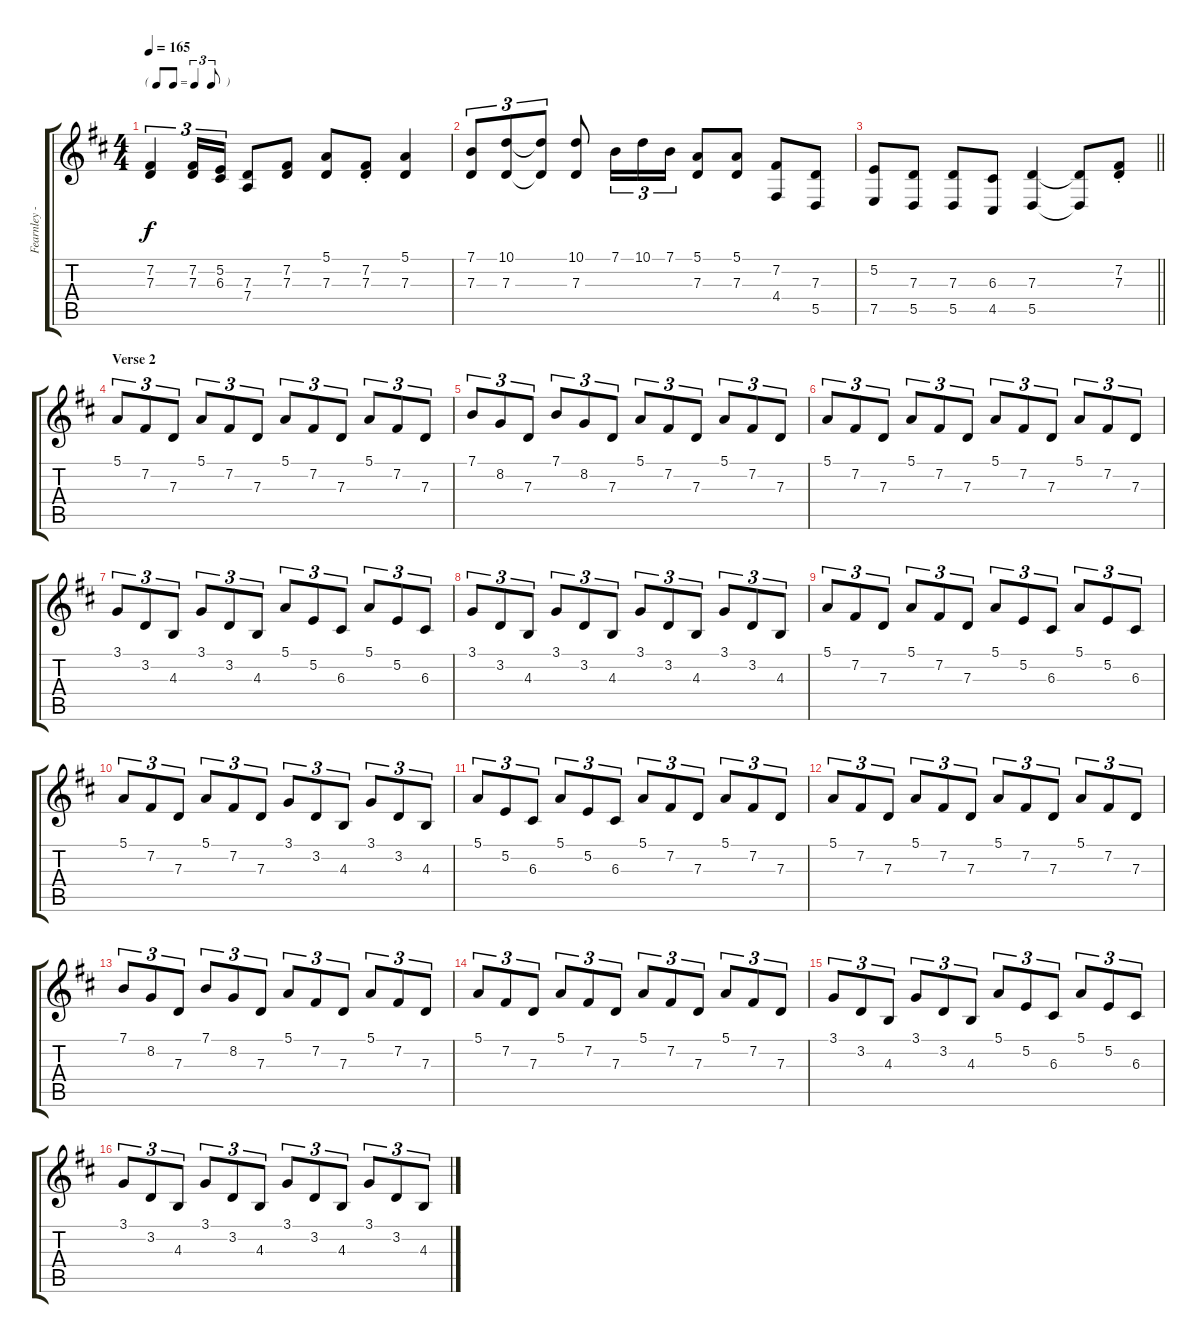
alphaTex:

\track ("Fearnley - Accordion" "Fearnley -") {instrument accordion}
\staff {score tabs}
\tuning (E4 B3 G3 D3 A2 E2) {hide}
\ts (4 4)
\tf triplet8th
\tempo 165
\clef g2
\ks d
(7.2 7.3).4{tu (3 2) dy f} (7.2 7.3).16{tu (3 2)} (5.2 6.3).16{tu (3 2)} (7.3 7.4).8 (7.2 7.3).8 (5.1 7.3).8 (7.2{st} 7.3{st}).8 (5.1 7.3).4 |
(7.1 7.3).8{tu (3 2)} (10.1 7.3).8{tu (3 2)} (10.1{t} 7.3{t}).8{tu (3 2)} (10.1 7.3).8 7.1.16{tu (3 2)} 10.1.16{tu (3 2)} 7.1.16{tu (3 2)} (5.1 7.3).8 (5.1 7.3).8 (7.2 4.4).8 (7.3 5.5).8 |
\barLineRight lightlight
(5.2 7.5).8 (7.3 5.5).8 (7.3 5.5).8 (6.3 4.5).8 (7.3 5.5).4 (7.3{t} 5.5{t}).8 (7.2{st} 7.3{st}).8 |
\section ("" "Verse 2")
5.1.8{tu (3 2)} 7.2.8{tu (3 2)} 7.3.8{tu (3 2)} 5.1.8{tu (3 2)} 7.2.8{tu (3 2)} 7.3.8{tu (3 2)} 5.1.8{tu (3 2)} 7.2.8{tu (3 2)} 7.3.8{tu (3 2)} 5.1.8{tu (3 2)} 7.2.8{tu (3 2)} 7.3.8{tu (3 2)} |
7.1.8{tu (3 2)} 8.2.8{tu (3 2)} 7.3.8{tu (3 2)} 7.1.8{tu (3 2)} 8.2.8{tu (3 2)} 7.3.8{tu (3 2)} 5.1.8{tu (3 2)} 7.2.8{tu (3 2)} 7.3.8{tu (3 2)} 5.1.8{tu (3 2)} 7.2.8{tu (3 2)} 7.3.8{tu (3 2)} |
5.1.8{tu (3 2)} 7.2.8{tu (3 2)} 7.3.8{tu (3 2)} 5.1.8{tu (3 2)} 7.2.8{tu (3 2)} 7.3.8{tu (3 2)} 5.1.8{tu (3 2)} 7.2.8{tu (3 2)} 7.3.8{tu (3 2)} 5.1.8{tu (3 2)} 7.2.8{tu (3 2)} 7.3.8{tu (3 2)} |
3.1.8{tu (3 2)} 3.2.8{tu (3 2)} 4.3.8{tu (3 2)} 3.1.8{tu (3 2)} 3.2.8{tu (3 2)} 4.3.8{tu (3 2)} 5.1.8{tu (3 2)} 5.2.8{tu (3 2)} 6.3.8{tu (3 2)} 5.1.8{tu (3 2)} 5.2.8{tu (3 2)} 6.3.8{tu (3 2)} |
3.1.8{tu (3 2)} 3.2.8{tu (3 2)} 4.3.8{tu (3 2)} 3.1.8{tu (3 2)} 3.2.8{tu (3 2)} 4.3.8{tu (3 2)} 3.1.8{tu (3 2)} 3.2.8{tu (3 2)} 4.3.8{tu (3 2)} 3.1.8{tu (3 2)} 3.2.8{tu (3 2)} 4.3.8{tu (3 2)} |
5.1.8{tu (3 2)} 7.2.8{tu (3 2)} 7.3.8{tu (3 2)} 5.1.8{tu (3 2)} 7.2.8{tu (3 2)} 7.3.8{tu (3 2)} 5.1.8{tu (3 2)} 5.2.8{tu (3 2)} 6.3.8{tu (3 2)} 5.1.8{tu (3 2)} 5.2.8{tu (3 2)} 6.3.8{tu (3 2)} |
5.1.8{tu (3 2)} 7.2.8{tu (3 2)} 7.3.8{tu (3 2)} 5.1.8{tu (3 2)} 7.2.8{tu (3 2)} 7.3.8{tu (3 2)} 3.1.8{tu (3 2)} 3.2.8{tu (3 2)} 4.3.8{tu (3 2)} 3.1.8{tu (3 2)} 3.2.8{tu (3 2)} 4.3.8{tu (3 2)} |
5.1.8{tu (3 2)} 5.2.8{tu (3 2)} 6.3.8{tu (3 2)} 5.1.8{tu (3 2)} 5.2.8{tu (3 2)} 6.3.8{tu (3 2)} 5.1.8{tu (3 2)} 7.2.8{tu (3 2)} 7.3.8{tu (3 2)} 5.1.8{tu (3 2)} 7.2.8{tu (3 2)} 7.3.8{tu (3 2)} |
5.1.8{tu (3 2)} 7.2.8{tu (3 2)} 7.3.8{tu (3 2)} 5.1.8{tu (3 2)} 7.2.8{tu (3 2)} 7.3.8{tu (3 2)} 5.1.8{tu (3 2)} 7.2.8{tu (3 2)} 7.3.8{tu (3 2)} 5.1.8{tu (3 2)} 7.2.8{tu (3 2)} 7.3.8{tu (3 2)} |
7.1.8{tu (3 2)} 8.2.8{tu (3 2)} 7.3.8{tu (3 2)} 7.1.8{tu (3 2)} 8.2.8{tu (3 2)} 7.3.8{tu (3 2)} 5.1.8{tu (3 2)} 7.2.8{tu (3 2)} 7.3.8{tu (3 2)} 5.1.8{tu (3 2)} 7.2.8{tu (3 2)} 7.3.8{tu (3 2)} |
5.1.8{tu (3 2)} 7.2.8{tu (3 2)} 7.3.8{tu (3 2)} 5.1.8{tu (3 2)} 7.2.8{tu (3 2)} 7.3.8{tu (3 2)} 5.1.8{tu (3 2)} 7.2.8{tu (3 2)} 7.3.8{tu (3 2)} 5.1.8{tu (3 2)} 7.2.8{tu (3 2)} 7.3.8{tu (3 2)} |
3.1.8{tu (3 2)} 3.2.8{tu (3 2)} 4.3.8{tu (3 2)} 3.1.8{tu (3 2)} 3.2.8{tu (3 2)} 4.3.8{tu (3 2)} 5.1.8{tu (3 2)} 5.2.8{tu (3 2)} 6.3.8{tu (3 2)} 5.1.8{tu (3 2)} 5.2.8{tu (3 2)} 6.3.8{tu (3 2)} |
3.1.8{tu (3 2)} 3.2.8{tu (3 2)} 4.3.8{tu (3 2)} 3.1.8{tu (3 2)} 3.2.8{tu (3 2)} 4.3.8{tu (3 2)} 3.1.8{tu (3 2)} 3.2.8{tu (3 2)} 4.3.8{tu (3 2)} 3.1.8{tu (3 2)} 3.2.8{tu (3 2)} 4.3.8{tu (3 2)}
